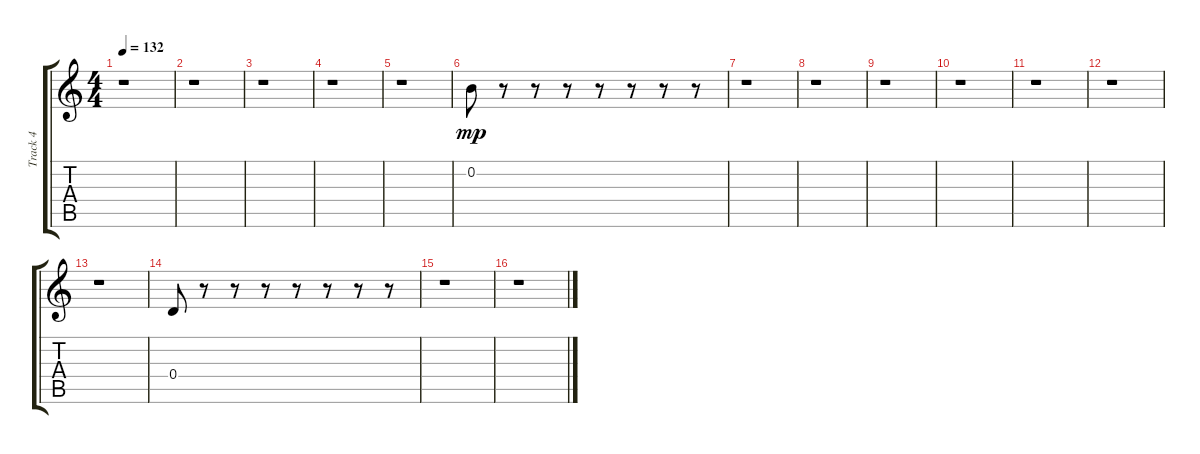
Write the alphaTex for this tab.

\track ("Track 4" "Track 4") {instrument acousticguitarsteel}
\staff {score tabs}
\tuning (E4 B3 G3 D3 A2 E2) {hide}
\ts (4 4)
\tempo 132
\clef g2
\ks c
r.1{dy mp} |
r.1 |
r.1 |
r.1 |
r.1 |
0.2.8 r.8 r.8 r.8 r.8 r.8 r.8 r.8 |
r.1 |
r.1 |
r.1 |
r.1 |
r.1 |
r.1 |
r.1 |
0.4.8 r.8 r.8 r.8 r.8 r.8 r.8 r.8 |
r.1 |
r.1
